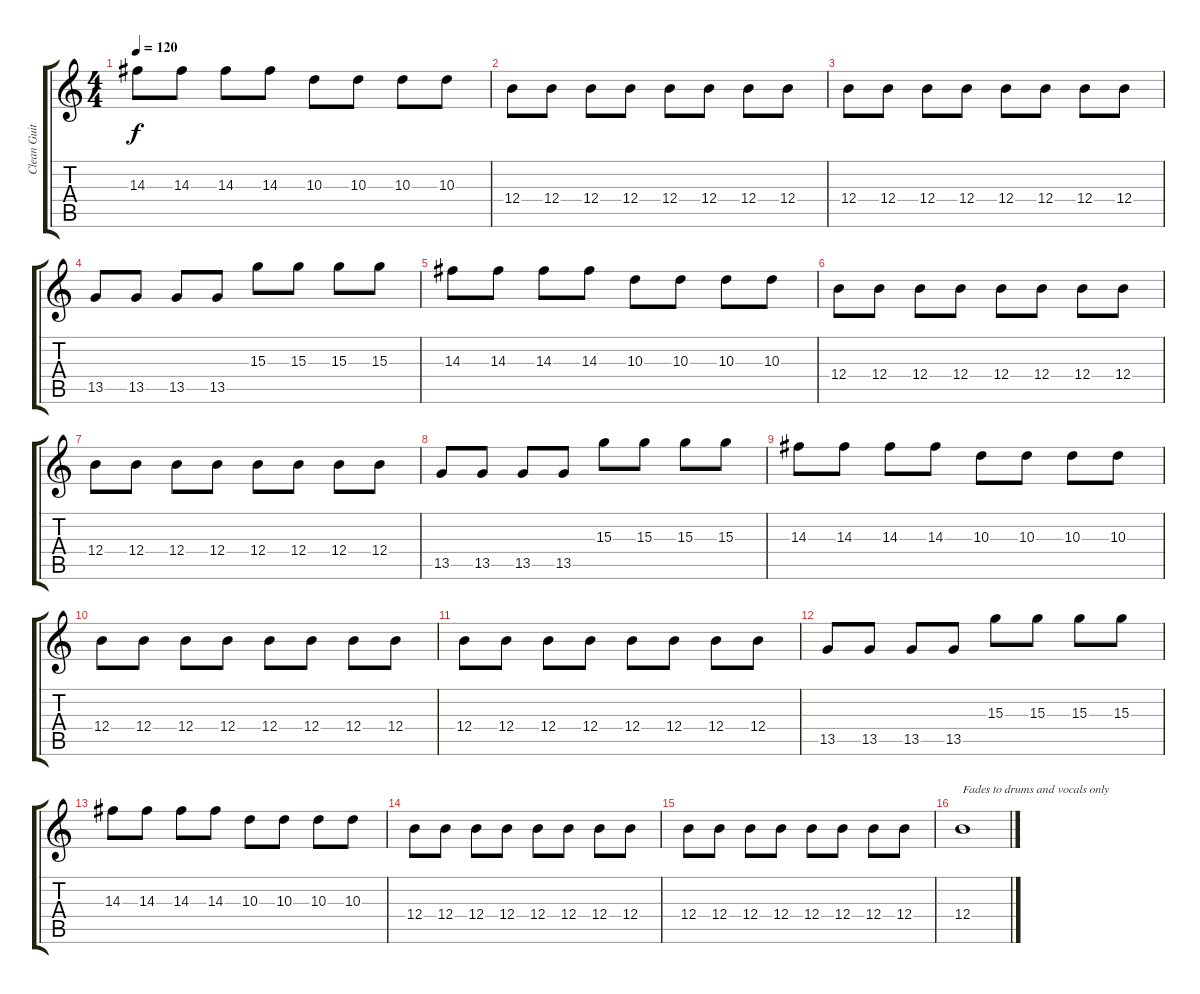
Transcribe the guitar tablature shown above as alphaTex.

\track ("Clean Guitar" "Clean Guit") {instrument electricguitarclean}
\staff {score tabs}
\tuning (Db4 Ab3 E3 B2 Gb2 B1) {hide}
\ts (4 4)
\tempo 120
\clef g2
\ks c
14.3.8{dy f} 14.3.8 14.3.8 14.3.8 10.3.8 10.3.8 10.3.8 10.3.8 |
12.4.8 12.4.8 12.4.8 12.4.8 12.4.8 12.4.8 12.4.8 12.4.8 |
12.4.8 12.4.8 12.4.8 12.4.8 12.4.8 12.4.8 12.4.8 12.4.8 |
13.5.8 13.5.8 13.5.8 13.5.8 15.3.8 15.3.8 15.3.8 15.3.8 |
14.3.8 14.3.8 14.3.8 14.3.8 10.3.8 10.3.8 10.3.8 10.3.8 |
12.4.8 12.4.8 12.4.8 12.4.8 12.4.8 12.4.8 12.4.8 12.4.8 |
12.4.8 12.4.8 12.4.8 12.4.8 12.4.8 12.4.8 12.4.8 12.4.8 |
13.5.8 13.5.8 13.5.8 13.5.8 15.3.8 15.3.8 15.3.8 15.3.8 |
14.3.8 14.3.8 14.3.8 14.3.8 10.3.8 10.3.8 10.3.8 10.3.8 |
12.4.8 12.4.8 12.4.8 12.4.8 12.4.8 12.4.8 12.4.8 12.4.8 |
12.4.8 12.4.8 12.4.8 12.4.8 12.4.8 12.4.8 12.4.8 12.4.8 |
13.5.8 13.5.8 13.5.8 13.5.8 15.3.8 15.3.8 15.3.8 15.3.8 |
14.3.8 14.3.8 14.3.8 14.3.8 10.3.8 10.3.8 10.3.8 10.3.8 |
12.4.8 12.4.8 12.4.8 12.4.8 12.4.8 12.4.8 12.4.8 12.4.8 |
12.4.8 12.4.8 12.4.8 12.4.8 12.4.8 12.4.8 12.4.8 12.4.8 |
12.4.1{txt "Fades to drums and vocals only"}
